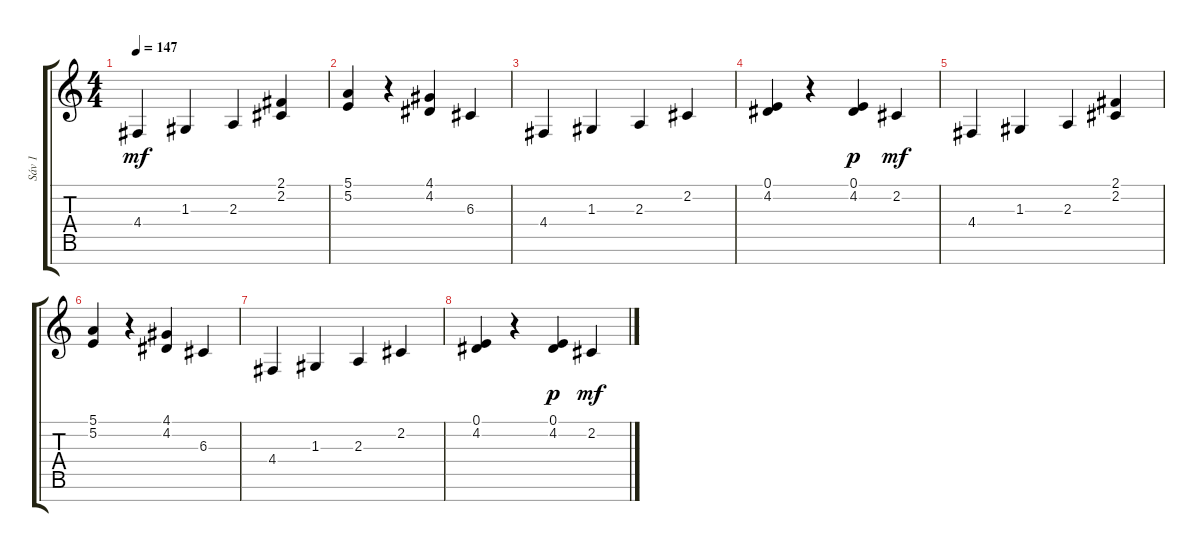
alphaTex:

\track ("Sáv 1" "Sáv 1") {instrument orchestralharp}
\staff {score tabs}
\tuning (E4 B3 G3 D3 A2 E2 B1) {hide}
\ts (4 4)
\tempo 147
\clef g2
\ks c
4.4.4{dy mf volume 6} 1.3.4 2.3.4 (2.1 2.2).4 |
(5.1 5.2).4 r.4 (4.1 4.2).4 6.3.4 |
4.4.4 1.3.4 2.3.4 2.2.4 |
(0.1 4.2).4 r.4 (0.1 4.2).4{dy p} 2.2.4{dy mf} |
4.4.4{volume 4} 1.3.4 2.3.4 (2.1 2.2).4 |
(5.1 5.2).4 r.4 (4.1 4.2).4 6.3.4 |
4.4.4 1.3.4 2.3.4 2.2.4 |
(0.1 4.2).4 r.4 (0.1 4.2).4{dy p} 2.2.4{dy mf}
